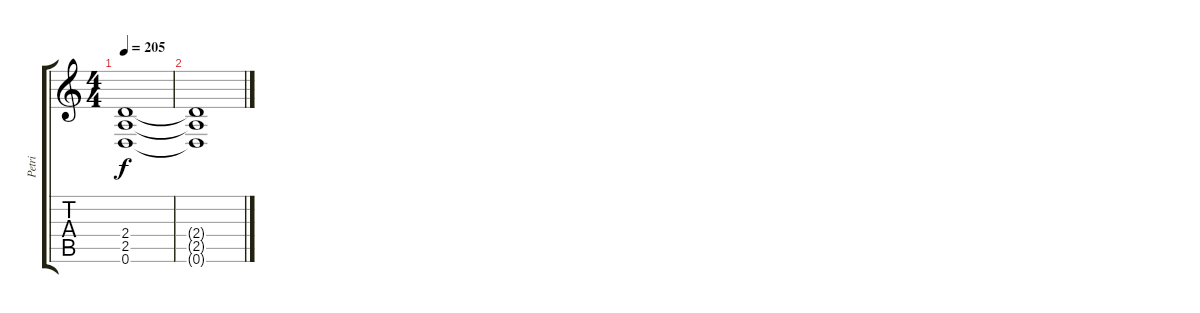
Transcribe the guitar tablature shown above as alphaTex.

\track ("Petri" "Petri") {instrument distortionguitar}
\staff {score tabs}
\tuning (D4 A3 F3 C3 G2 D2) {hide}
\ts (4 4)
\tempo 205
\clef g2
\ks c
(2.4 2.5 0.6).1{dy f} |
(2.4{t} 2.5{t} 0.6{t}).1
